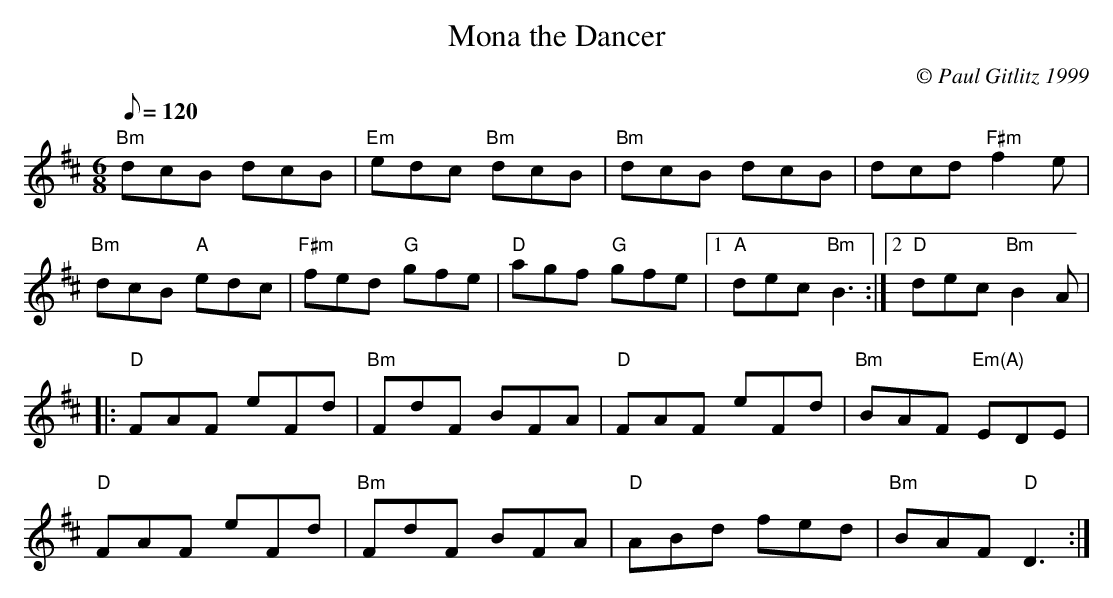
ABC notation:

X:1
T:Mona the Dancer
M:6/8
L:1/8
Q:120
C:© Paul Gitlitz 1999
K:Bm
"Bm"dcB dcB|"Em"edc "Bm"dcB|"Bm"dcB dcB|dcd "F#m"f2e|!
"Bm"dcB "A"edc|"F#m"fed "G"gfe|"D"agf "G"gfe|1"A"dec "Bm"B3:|2"D"dec "Bm"B2A|!
|:"D"F"^"AF "^"eF"^"d|"Bm"F"^"dF "^"BFA|"D"F"^"AF "^"eF"^"d|"Bm"BAF "Em(A)"EDE|!
"D"F"^"AF "^"eF"^"d|"Bm"F"^"dF "^"BFA|"D"ABd fed|"Bm"BAF "D"D3:|]
